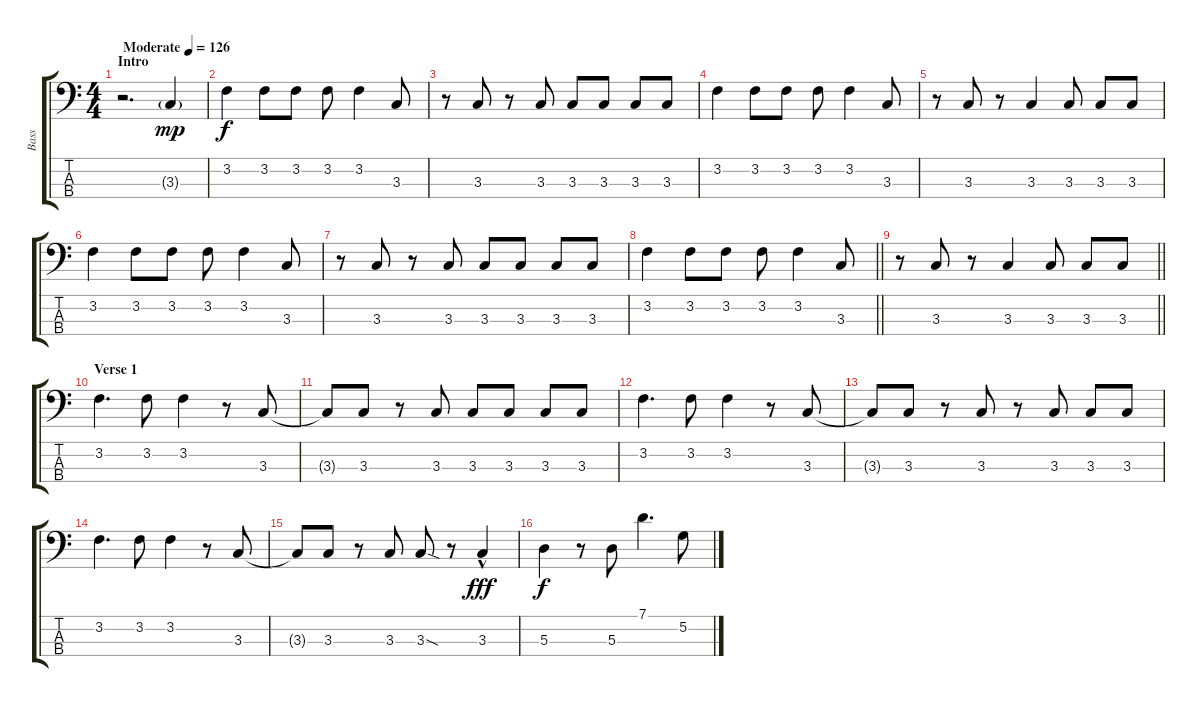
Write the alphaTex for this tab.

\track ("Bass" "Bass") {instrument electricbassfinger}
\staff {score tabs}
\tuning (G2 D2 A1 E1) {hide}
\ts (4 4)
\section ("" "Intro")
\tempo (126 "Moderate")
\clef f4
\ks c
r.2{d dy mp instrument electricbassfinger} 3.3{g}.4 |
3.2.4{dy f} 3.2.8 3.2.8 3.2.8 3.2.4 3.3.8 |
r.8 3.3.8 r.8 3.3.8 3.3.8 3.3.8 3.3.8 3.3.8 |
3.2.4 3.2.8 3.2.8 3.2.8 3.2.4 3.3.8 |
r.8 3.3.8 r.8 3.3.4 3.3.8 3.3.8 3.3.8 |
3.2.4 3.2.8 3.2.8 3.2.8 3.2.4 3.3.8 |
r.8 3.3.8 r.8 3.3.8 3.3.8 3.3.8 3.3.8 3.3.8 |
\barLineRight lightlight
3.2.4 3.2.8 3.2.8 3.2.8 3.2.4 3.3.8 |
\section ("" "")
\barLineRight lightlight
r.8 3.3.8 r.8 3.3.4 3.3.8 3.3.8 3.3.8 |
\section ("" "Verse 1")
3.2.4{d} 3.2.8 3.2.4 r.8 3.3.8 |
3.3{t}.8 3.3.8 r.8 3.3.8 3.3.8 3.3.8 3.3.8 3.3.8 |
3.2.4{d} 3.2.8 3.2.4 r.8 3.3.8 |
3.3{t}.8 3.3.8 r.8 3.3.8 r.8 3.3.8 3.3.8 3.3.8 |
3.2.4{d} 3.2.8 3.2.4 r.8 3.3.8 |
3.3{t}.8 3.3.8 r.8 3.3.8 3.3{sod}.8 r.8 3.3{hac}.4{dy fff} |
5.3.4{dy f} r.8 5.3.8 7.1.4{d volume 10} 5.2.8{volume 13}
